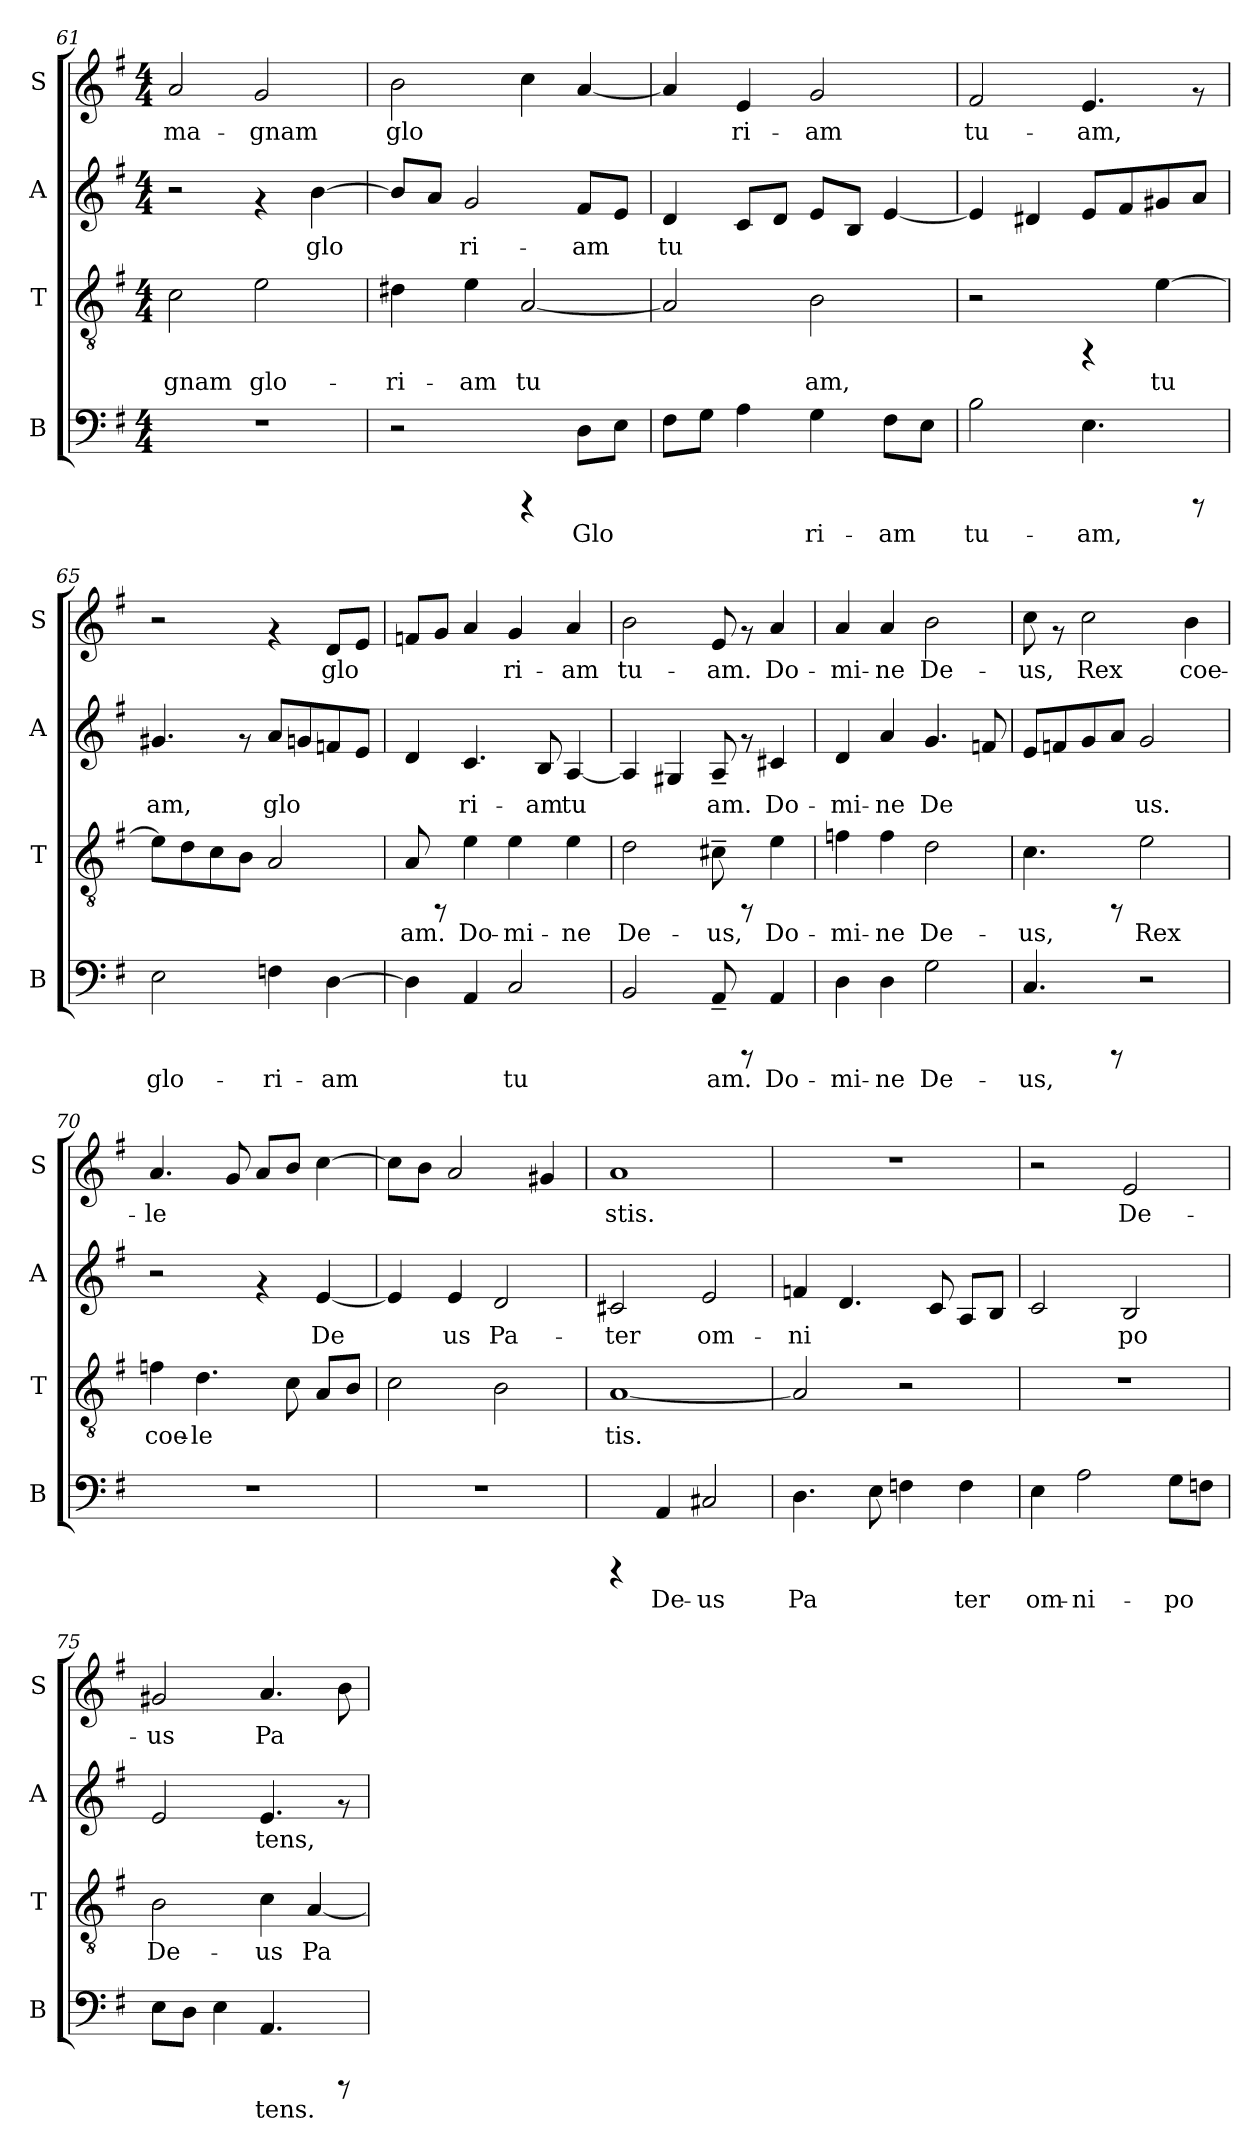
**kern	**text	**kern	**text	**kern	**text	**kern	**text
*part4	*part4	*part3	*part3	*part2	*part2	*part1	*part1
*staff4	*staff4	*staff3	*staff3	*staff2	*staff2	*staff1	*staff1
*I"B	*	*I"T	*	*I"A	*	*I"S	*
*I'B	*	*I'T	*	*I'A	*	*I'S	*
*clefF4	*	*clefGv2	*	*clefG2	*	*clefG2	*
*k[f#]	*	*k[f#]	*	*k[f#]	*	*k[f#]	*
*G:	*	*G:	*	*G:	*	*G:	*
*M4/4	*	*M4/4	*	*M4/4	*	*M4/4	*
=61	=61	=61	=61	=61	=61	=61	=61
!	!	!	!LO:LY:b:cj	!	!	!	!LO:LY:b:cj
1r	.	2c\	-gnam	2r	.	2a/	ma-
!	!	!	!LO:LY:b:cj	!	!	!	!LO:LY:b:cj
.	.	2e\	glo-	4rf	.	2g/	-gnam
!	!	!	!	!	!LO:LY:b:cj	!	!
.	.	.	.	[>4b\	glo-	.	.
=62	=62	=62	=62	=62	=62	=62	=62
!	!	!	!LO:LY:b:cj	!	!LO:LY:b:cj	!	!LO:LY:b:cj
2r	.	4d#X\	-ri-	8b/L]	--	2b\	glo-
!	!	!	!	!	!LO:LY:b:cj	!	!
.	.	.	.	8a/J	--	.	.
!	!	!	!LO:LY:b:cj	!	!LO:LY:b:cj	!	!
.	.	4e\	-am	2g/	-ri-	.	.
!	!	!	!LO:LY:b:cj	!	!	!	!LO:LY:b:cj
4rCCC	.	[<2A/	tu-	.	.	4cc\	--
!	!LO:LY:b:cj	!	!	!	!LO:LY:b:cj	!	!LO:LY:b:cj
8D\L	Glo-	.	.	8f#/L	-am	[<4a/	--
!	!LO:LY:b:cj	!	!	!	!LO:LY:b:cj	!	!
8E\J	--	.	.	8e/J	.	.	.
=63	=63	=63	=63	=63	=63	=63	=63
!	!LO:LY:b:cj	!	!LO:LY:b:cj	!	!LO:LY:b:cj	!	!LO:LY:b:cj
8F#\L	--	2A/]	--	4d/	tu-	4a/]	--
!	!LO:LY:b:cj	!	!	!	!	!	!
8G\J	--	.	.	.	.	.	.
!	!LO:LY:b:cj	!	!	!	!LO:LY:b:cj	!	!LO:LY:b:cj
4A\	--	.	.	8c/L	--	4e/	-ri-
!	!	!	!	!	!LO:LY:b:cj	!	!
.	.	.	.	8d/J	--	.	.
!	!LO:LY:b:cj	!	!LO:LY:b:cj	!	!LO:LY:b:cj	!	!LO:LY:b:cj
4G\	-ri-	2B\	-am,	8e/L	--	2g/	-am
!	!	!	!	!	!LO:LY:b:cj	!	!
.	.	.	.	8B/J	--	.	.
!	!LO:LY:b:cj	!	!	!	!LO:LY:b:cj	!	!
8F#\L	-am	.	.	[>4e/	--	.	.
!	!LO:LY:b:cj	!	!	!	!	!	!
8E\J	.	.	.	.	.	.	.
!!LO:PB:g=z
=64	=64	=64	=64	=64	=64	=64	=64
!	!LO:LY:b:cj	!	!	!	!LO:LY:b:cj	!	!LO:LY:b:cj
2B\	tu-	2r	.	4e/]	--	2f#/	tu-
!	!	!	!	!	!LO:LY:b:cj	!	!
.	.	.	.	4d#X/	--	.	.
!	!LO:LY:b:cj	!	!	!	!LO:LY:b:cj	!	!LO:LY:b:cj
4.E\	-am,	4rFF	.	8e/L	--	4.e/	-am,
!	!	!	!	!	!LO:LY:b:cj	!	!
.	.	.	.	8f#/	--	.	.
!	!	!	!LO:LY:b:cj	!	!LO:LY:b:cj	!	!
.	.	[>4e\	tu-	8g#X/	--	.	.
!	!	!	!	!	!LO:LY:b:cj	!	!
8rCCC	.	.	.	8a/J	--	8rf	.
=65	=65	=65	=65	=65	=65	=65	=65
!	!LO:LY:b:cj	!	!LO:LY:b:cj	!	!LO:LY:b:cj	!	!
2E\	glo-	8e\L]	--	4.g#X/	-am,	2r	.
!	!	!	!LO:LY:b:cj	!	!	!	!
.	.	8d\	--	.	.	.	.
!	!	!	!LO:LY:b:cj	!	!	!	!
.	.	8c\	--	.	.	.	.
!	!	!	!LO:LY:b:cj	!	!	!	!
.	.	8B\J	--	8rf	.	.	.
!	!LO:LY:b:cj	!	!LO:LY:b:cj	!	!LO:LY:b:cj	!	!
4Fn\	-ri-	2A/	--	8a/L	glo-	4rf	.
!	!	!	!	!	!LO:LY:b:cj	!	!
.	.	.	.	8gn/	--	.	.
!	!LO:LY:b:cj	!	!	!	!LO:LY:b:cj	!	!LO:LY:b:cj
[>4D\	-am	.	.	8fn/	--	8d/L	glo-
!	!	!	!	!	!LO:LY:b:cj	!	!LO:LY:b:cj
.	.	.	.	8e/J	--	8e/J	--
=66	=66	=66	=66	=66	=66	=66	=66
!	!LO:LY:b:cj	!	!LO:LY:b:cj	!	!LO:LY:b:cj	!	!LO:LY:b:cj
4D\]	.	8A/	-am.	4d/	--	8fn/L	--
!	!	!	!	!	!	!	!LO:LY:b:cj
.	.	8rFF	.	.	.	8g/J	--
!	!LO:LY:b:cj	!	!LO:LY:b:cj	!	!LO:LY:b:cj	!	!LO:LY:b:cj
4AA/	.	4e\	Do-	4.c/	-ri-	4a/	--
!	!LO:LY:b:cj	!	!LO:LY:b:cj	!	!	!	!LO:LY:b:cj
2C/	tu-	4e\	-mi-	.	.	4g/	-ri-
!	!	!	!	!	!LO:LY:b:cj	!	!
.	.	.	.	8B/	-am	.	.
!	!	!	!LO:LY:b:cj	!	!LO:LY:b:cj	!	!LO:LY:b:cj
.	.	4e\	-ne	[<4A/	tu-	4a/	-am
=67	=67	=67	=67	=67	=67	=67	=67
!	!LO:LY:b:cj	!	!LO:LY:b:cj	!	!LO:LY:b:cj	!	!LO:LY:b:cj
2BB/	--	2d\	De-	4A/]	--	2b\	tu-
!	!	!	!	!	!LO:LY:b:cj	!	!
.	.	.	.	4G#X/	--	.	.
!	!LO:LY:b:cj	!	!LO:LY:b:cj	!	!LO:LY:b:cj	!	!LO:LY:b:cj
8AA~</	-am.	8c#X~>\	-us,	8A~</	-am.	8e/	-am.
8rCCC	.	8rFF	.	8rf	.	8rf	.
!	!LO:LY:b:cj	!	!LO:LY:b:cj	!	!LO:LY:b:cj	!	!LO:LY:b:cj
4AA/	Do-	4e\	Do-	4c#X/	Do-	4a/	Do-
=68	=68	=68	=68	=68	=68	=68	=68
!	!LO:LY:b:cj	!	!LO:LY:b:cj	!	!LO:LY:b:cj	!	!LO:LY:b:cj
4D\	-mi-	4fn\	-mi-	4d/	-mi-	4a/	-mi-
!	!LO:LY:b:cj	!	!LO:LY:b:cj	!	!LO:LY:b:cj	!	!LO:LY:b:cj
4D\	-ne	4f\	-ne	4a/	-ne	4a/	-ne
!	!LO:LY:b:cj	!	!LO:LY:b:cj	!	!LO:LY:b:cj	!	!LO:LY:b:cj
2G\	De-	2d\	De-	4.g/	De-	2b\	De-
!	!	!	!	!	!LO:LY:b:cj	!	!
.	.	.	.	8fn/	--	.	.
!!LO:LB:g=z
=69	=69	=69	=69	=69	=69	=69	=69
!	!LO:LY:b:cj	!	!LO:LY:b:cj	!	!LO:LY:b:cj	!	!LO:LY:b:cj
4.C/	-us,	4.c\	-us,	8e/L	--	8cc\	-us,
!	!	!	!	!	!LO:LY:b:cj	!	!
.	.	.	.	8fn/	--	8rf	.
!	!	!	!	!	!LO:LY:b:cj	!	!LO:LY:b:cj
.	.	.	.	8g/	--	2cc\	Rex
!	!	!	!	!	!LO:LY:b:cj	!	!
8rCCC	.	8rFF	.	8a/J	--	.	.
!	!	!	!LO:LY:b:cj	!	!LO:LY:b:cj	!	!
2r	.	2e\	Rex	2g/	-us.	.	.
!	!	!	!	!	!	!	!LO:LY:b:cj
.	.	.	.	.	.	4b\	coe-
=70	=70	=70	=70	=70	=70	=70	=70
!	!	!	!LO:LY:b:cj	!	!	!	!LO:LY:b:cj
1r	.	4fn\	coe-	2r	.	4.a/	-le-
!	!	!	!LO:LY:b:cj	!	!	!	!
.	.	4.d\	-le-	.	.	.	.
!	!	!	!	!	!	!	!LO:LY:b:cj
.	.	.	.	.	.	8g/	--
!	!	!	!	!	!	!	!LO:LY:b:cj
.	.	.	.	4rf	.	8a/L	--
!	!	!	!LO:LY:b:cj	!	!	!	!LO:LY:b:cj
.	.	8c\	--	.	.	8b/J	--
!	!	!	!LO:LY:b:cj	!	!LO:LY:b:cj	!	!LO:LY:b:cj
.	.	8A/L	--	[<4e/	De-	[>4cc\	--
!	!	!	!LO:LY:b:cj	!	!	!	!
.	.	8B/J	--	.	.	.	.
=71	=71	=71	=71	=71	=71	=71	=71
!	!	!	!LO:LY:b:cj	!	!LO:LY:b:cj	!	!LO:LY:b:cj
1r	.	2c\	--	4e/]	--	8cc\L]	--
!	!	!	!	!	!	!	!LO:LY:b:cj
.	.	.	.	.	.	8b\J	--
!	!	!	!	!	!LO:LY:b:cj	!	!LO:LY:b:cj
.	.	.	.	4e/	-us	2a/	--
!	!	!	!LO:LY:b:cj	!	!LO:LY:b:cj	!	!
.	.	2B\	--	2d/	Pa-	.	.
!	!	!	!	!	!	!	!LO:LY:b:cj
.	.	.	.	.	.	4g#X/	--
=72	=72	=72	=72	=72	=72	=72	=72
!	!	!	!LO:LY:b:cj	!	!LO:LY:b:cj	!	!LO:LY:b:cj
4rCCC	.	[<1A	-tis.	2c#X/	-ter	1a	-stis.
!	!LO:LY:b:cj	!	!	!	!	!	!
4AA/	De-	.	.	.	.	.	.
!	!LO:LY:b:cj	!	!	!	!LO:LY:b:cj	!	!
2C#X/	-us	.	.	2e/	om-	.	.
=73	=73	=73	=73	=73	=73	=73	=73
!	!LO:LY:b:cj	!	!LO:LY:b:cj	!	!LO:LY:b:cj	!	!
4.D\	Pa-	2A/]	.	4fn/	-ni-	1r	.
!	!	!	!	!	!LO:LY:b:cj	!	!
.	.	.	.	4.d/	--	.	.
!	!LO:LY:b:cj	!	!	!	!	!	!
8E\	--	.	.	.	.	.	.
!	!LO:LY:b:cj	!	!	!	!	!	!
4Fn\	--	2r	.	.	.	.	.
!	!	!	!	!	!LO:LY:b:cj	!	!
.	.	.	.	8c/	--	.	.
!	!LO:LY:b:cj	!	!	!	!LO:LY:b:cj	!	!
4F\	-ter	.	.	8A/L	--	.	.
!	!	!	!	!	!LO:LY:b:cj	!	!
.	.	.	.	8B/J	--	.	.
!!LO:PB:g=z
=74	=74	=74	=74	=74	=74	=74	=74
!	!LO:LY:b:cj	!	!	!	!LO:LY:b:cj	!	!
4E\	om-	1r	.	2c/	--	2r	.
!	!LO:LY:b:cj	!	!	!	!	!	!
2A\	-ni-	.	.	.	.	.	.
!	!	!	!	!	!LO:LY:b:cj	!	!LO:LY:b:cj
.	.	.	.	2B/	-po-	2e/	De-
!	!LO:LY:b:cj	!	!	!	!	!	!
8G\L	-po-	.	.	.	.	.	.
!	!LO:LY:b:cj	!	!	!	!	!	!
8Fn\J	--	.	.	.	.	.	.
=75	=75	=75	=75	=75	=75	=75	=75
!	!LO:LY:b:cj	!	!LO:LY:b:cj	!	!LO:LY:b:cj	!	!LO:LY:b:cj
8E\L	--	2B\	De-	2e/	--	2g#X/	-us
!	!LO:LY:b:cj	!	!	!	!	!	!
8D\J	--	.	.	.	.	.	.
!	!LO:LY:b:cj	!	!	!	!	!	!
4E\	--	.	.	.	.	.	.
!	!LO:LY:b:cj	!	!LO:LY:b:cj	!	!LO:LY:b:cj	!	!LO:LY:b:cj
4.AA/	-tens.	4c\	-us	4.e/	-tens,	4.a/	Pa-
!	!	!	!LO:LY:b:cj	!	!	!	!
.	.	[<4A/	Pa-	.	.	.	.
!	!	!	!	!	!	!	!LO:LY:b:cj
8rCCC	.	.	.	8rf	.	8b\	--
=	=	=	=	=	=	=	=
*-	*-	*-	*-	*-	*-	*-	*-
